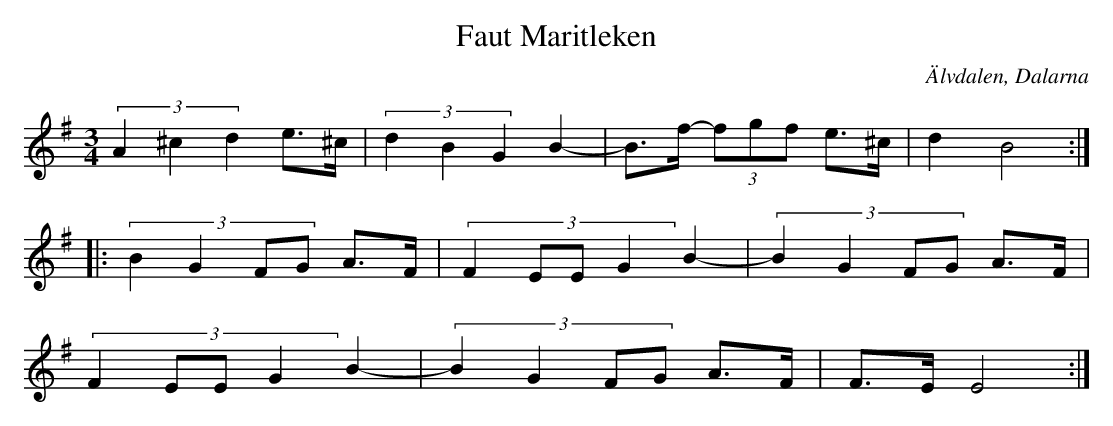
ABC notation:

X:1
T:Faut Maritleken
O:Älvdalen, Dalarna
M:3/4
L:1/8
K:Em
(3A2^c2d2 e>^c|(3d2B2G2 B2-|B>f- (3fgf e>^c|d2 B4:|
|:(3:2:4 B2G2FG A>F|(3:2:4F2EEG2 B2-|(3:2:4B2G2FG A>F|
(3:2:4F2EEG2 B2-|(3:2:4B2G2FG A>F|F3/2E/2 E4:|
